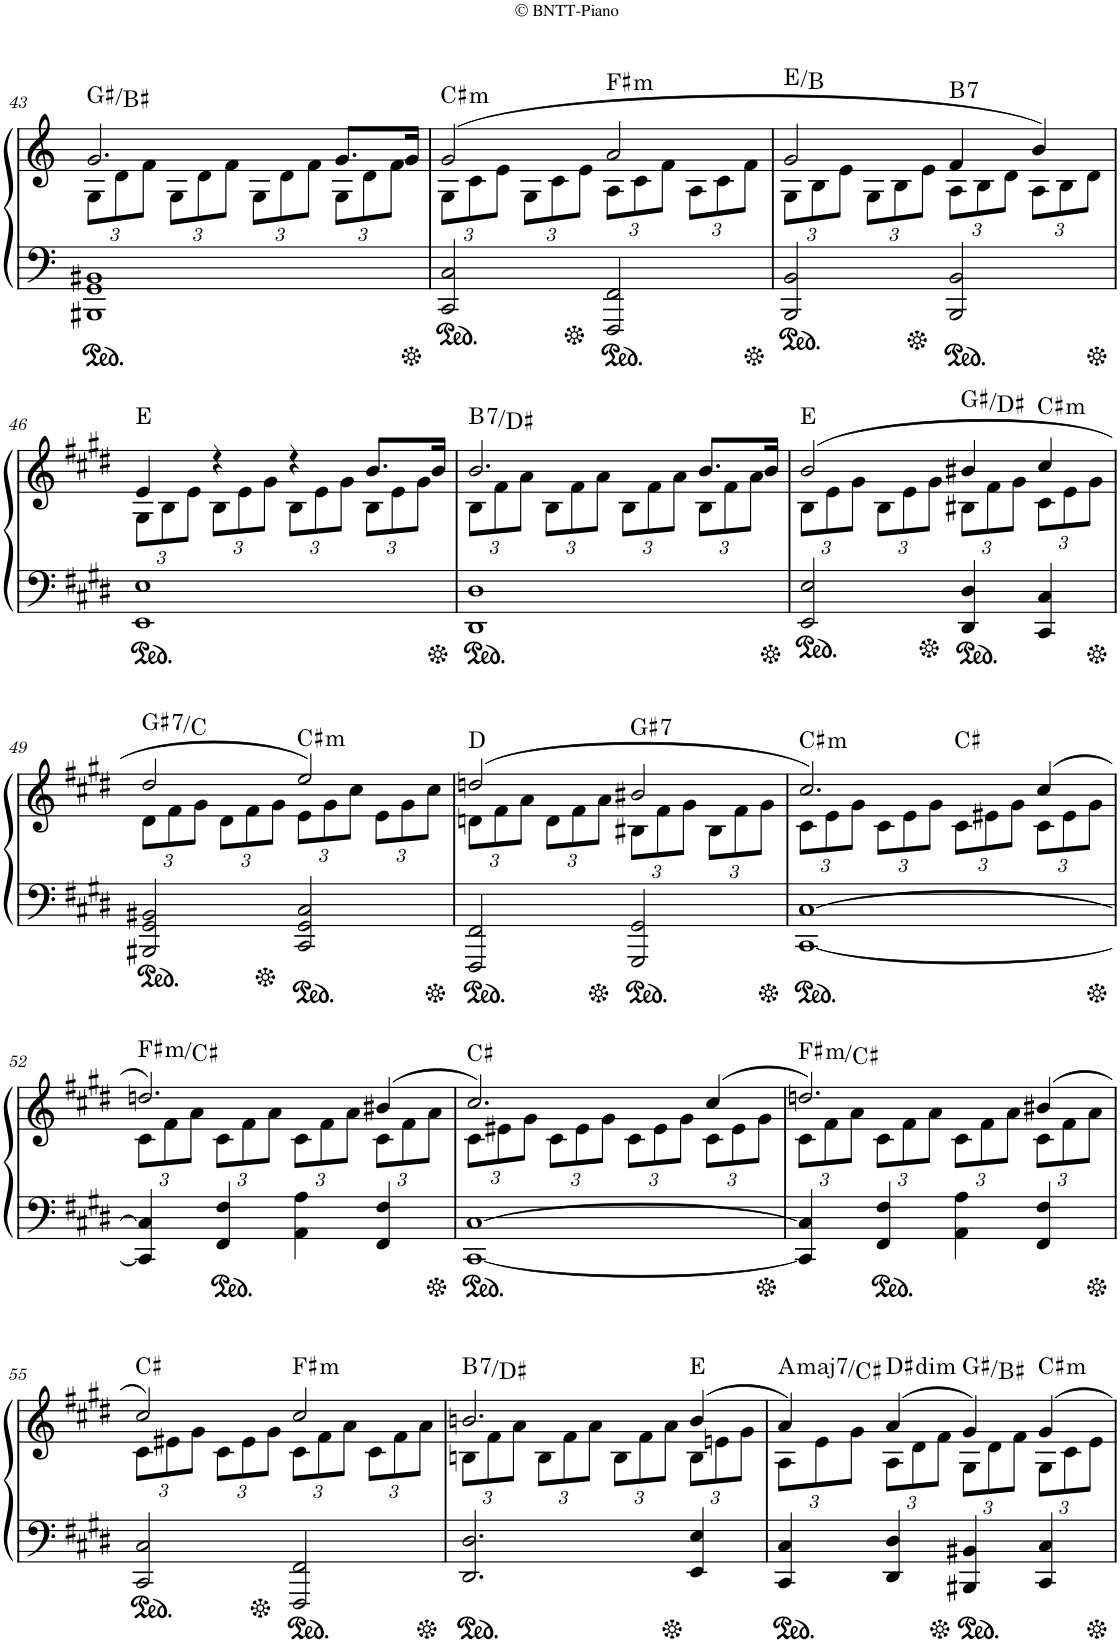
**kern	**kern	**harte
*part1	*part1	*part1
*staff2	*staff1	*
*I"Piano	*	*
*I'Pno	*	*
!!LO:PB:g=z
*clefF4	*clefG2	*
*k[f#c#g#d#]	*k[f#c#g#d#]	*
*M2/2	*M2/2	*
*met(c|)	*met(c|)	*
=43	=43	=43
*	*^	*
*	*	*Xbrackettup	*
1BBB#X 1GG# 1BB#X	2.g#/	12G#\L	G#:maj/3
.	.	12d#\	.
.	.	12f#\J	.
.	.	12G#\L	.
.	.	12d#\	.
.	.	12f#\J	.
.	.	12G#\L	.
.	.	12d#\	.
.	.	12f#\J	.
.	8.g#/L	12G#\L	.
.	.	12d#\	.
.	.	12f#\J	.
.	16g#/Jk	.	.
=44	=44	=44	=44
!	!	!	!LO:H:kt=m
2CC#/ 2C#/	(2g#/	12G#\L	C#:min
.	.	12c#\	.
.	.	12e\J	.
.	.	12G#\L	.
.	.	12c#\	.
.	.	12e\J	.
!	!	!	!LO:H:kt=m
2FFF#/ 2FF#/	2a/	12A\L	F#:min
.	.	12c#\	.
.	.	12f#\J	.
.	.	12A\L	.
.	.	12c#\	.
.	.	12f#\J	.
=45	=45	=45	=45
2BBB/ 2BB/	2g#/	12G#\L	E:maj/5
.	.	12B\	.
.	.	12e\J	.
.	.	12G#\L	.
.	.	12B\	.
.	.	12e\J	.
!	!	!	!LO:H:kt=7
2BBB/ 2BB/	4f#/	12A\L	B:7
.	.	12B\	.
.	.	12d#\J	.
.	4b/)	12A\L	.
.	.	12B\	.
.	.	12d#\J	.
!!LO:LB:g=z	!!
=46	=46	=46	=46
1EE 1E	4e/	12G#\L	E:maj
.	.	12B\	.
.	.	12e\J	.
.	4r	12B\L	.
.	.	12e\	.
.	.	12g#\J	.
.	4r	12B\L	.
.	.	12e\	.
.	.	12g#\J	.
.	8.b/L	12B\L	.
.	.	12e\	.
.	.	12g#\J	.
.	16b/Jk	.	.
=47	=47	=47	=47
!	!	!	!LO:H:kt=7
1DD# 1D#	2.b/	12B\L	B:7/3
.	.	12f#\	.
.	.	12a\J	.
.	.	12B\L	.
.	.	12f#\	.
.	.	12a\J	.
.	.	12B\L	.
.	.	12f#\	.
.	.	12a\J	.
.	8.b/L	12B\L	.
.	.	12f#\	.
.	.	12a\J	.
.	16b/Jk	.	.
=48	=48	=48	=48
2EE/ 2E/	(2b/	12B\L	E:maj
.	.	12e\	.
.	.	12g#\J	.
.	.	12B\L	.
.	.	12e\	.
.	.	12g#\J	.
4DD#/ 4D#/	4b#X/	12B#X\L	G#:maj/5
.	.	12f#\	.
.	.	12g#\J	.
!	!	!	!LO:H:kt=m
4CC#/ 4C#/	4cc#/	12c#\L	C#:min
.	.	12e\	.
.	.	12g#\J	.
!!LO:LB:g=z	!!
=49	=49	=49	=49
!	!	!	!LO:H:kt=7
2BBB#X/ 2GG#/ 2BB#X/	2dd#/	12d#\L	G#:7/b4
.	.	12f#\	.
.	.	12g#\J	.
.	.	12d#\L	.
.	.	12f#\	.
.	.	12g#\J	.
!	!	!	!LO:H:kt=m
2CC#/ 2GG#/ 2C#/	2ee/)	12e\L	C#:min
.	.	12g#\	.
.	.	12cc#\J	.
.	.	12e\L	.
.	.	12g#\	.
.	.	12cc#\J	.
=50	=50	=50	=50
2FFF#/ 2FF#/	(2ddn/	12dn\L	D:maj
.	.	12f#\	.
.	.	12a\J	.
.	.	12d\L	.
.	.	12f#\	.
.	.	12a\J	.
!	!	!	!LO:H:kt=7
2GGG#/ 2GG#/	2b#X/	12B#X\L	G#:7
.	.	12f#\	.
.	.	12g#\J	.
.	.	12B#\L	.
.	.	12f#\	.
.	.	12g#\J	.
=51	=51	=51	=51
!	!	!	!LO:H:kt=m
[1CC# [1C#	2.cc#/)	12c#\L	C#:min
.	.	12e\	.
.	.	12g#\J	.
.	.	12c#\L	.
.	.	12e\	.
.	.	12g#\J	.
.	.	12c#\L	C#:maj
.	.	12e#X\	.
.	.	12g#\J	.
.	(4cc#/	12c#\L	.
.	.	12e#\	.
.	.	12g#\J	.
!!LO:LB:g=z	!!
=52	=52	=52	=52
!	!	!	!LO:H:kt=m
4CC#/] 4C#/]	2.ddn/)	12c#\L	F#:min/5
.	.	12f#\	.
.	.	12a\J	.
4FF#/ 4F#/	.	12c#\L	.
.	.	12f#\	.
.	.	12a\J	.
4AA\ 4A\	.	12c#\L	.
.	.	12f#\	.
.	.	12a\J	.
4FF#/ 4F#/	(4b#X/	12c#\L	.
.	.	12f#\	.
.	.	12a\J	.
=53	=53	=53	=53
[1CC# [1C#	2.cc#/)	12c#\L	C#:maj
.	.	12e#X\	.
.	.	12g#\J	.
.	.	12c#\L	.
.	.	12e#\	.
.	.	12g#\J	.
.	.	12c#\L	.
.	.	12e#\	.
.	.	12g#\J	.
.	(4cc#/	12c#\L	.
.	.	12e#\	.
.	.	12g#\J	.
=54	=54	=54	=54
!	!	!	!LO:H:kt=m
4CC#/] 4C#/]	2.ddn/)	12c#\L	F#:min/5
.	.	12f#\	.
.	.	12a\J	.
4FF#/ 4F#/	.	12c#\L	.
.	.	12f#\	.
.	.	12a\J	.
4AA\ 4A\	.	12c#\L	.
.	.	12f#\	.
.	.	12a\J	.
4FF#/ 4F#/	(4b#X/	12c#\L	.
.	.	12f#\	.
.	.	12a\J	.
!!LO:LB:g=z	!!
=55	=55	=55	=55
2CC#/ 2C#/	2cc#/)	12c#\L	C#:maj
.	.	12e#X\	.
.	.	12g#\J	.
.	.	12c#\L	.
.	.	12e#\	.
.	.	12g#\J	.
!	!	!	!LO:H:kt=m
2FFF#/ 2FF#/	2cc#/	12c#\L	F#:min
.	.	12f#\	.
.	.	12a\J	.
.	.	12c#\L	.
.	.	12f#\	.
.	.	12a\J	.
=56	=56	=56	=56
!	!	!	!LO:H:kt=7
2.DD#/ 2.D#/	2.bn/	12Bn\L	B:7/3
.	.	12f#\	.
.	.	12a\J	.
.	.	12B\L	.
.	.	12f#\	.
.	.	12a\J	.
.	.	12B\L	.
.	.	12f#\	.
.	.	12a\J	.
4EE/ 4E/	(4b/	12B\L	E:maj
.	.	12en\	.
.	.	12g#\J	.
=57	=57	=57	=57
!	!	!	!LO:H:kt=maj7
4CC#/ 4C#/	4a/)	12A\L	A:maj7/3
.	.	12e\	.
.	.	12g#\J	.
!	!	!	!LO:H:kt=dim
4DD#/ 4D#/	(4a/	12A\L	D#:dim
.	.	12d#\	.
.	.	12f#\J	.
4BBB#X/ 4BB#X/	4g#/)	12G#\L	G#:maj/3
.	.	12d#\	.
.	.	12f#\J	.
!	!	!	!LO:H:kt=m
4CC#/ 4C#/	4g#/	12G#\L	C#:min
.	.	12c#\	.
.	.	12e\J	.
*	*v	*v	*
=	=	=
*-	*-	*-
